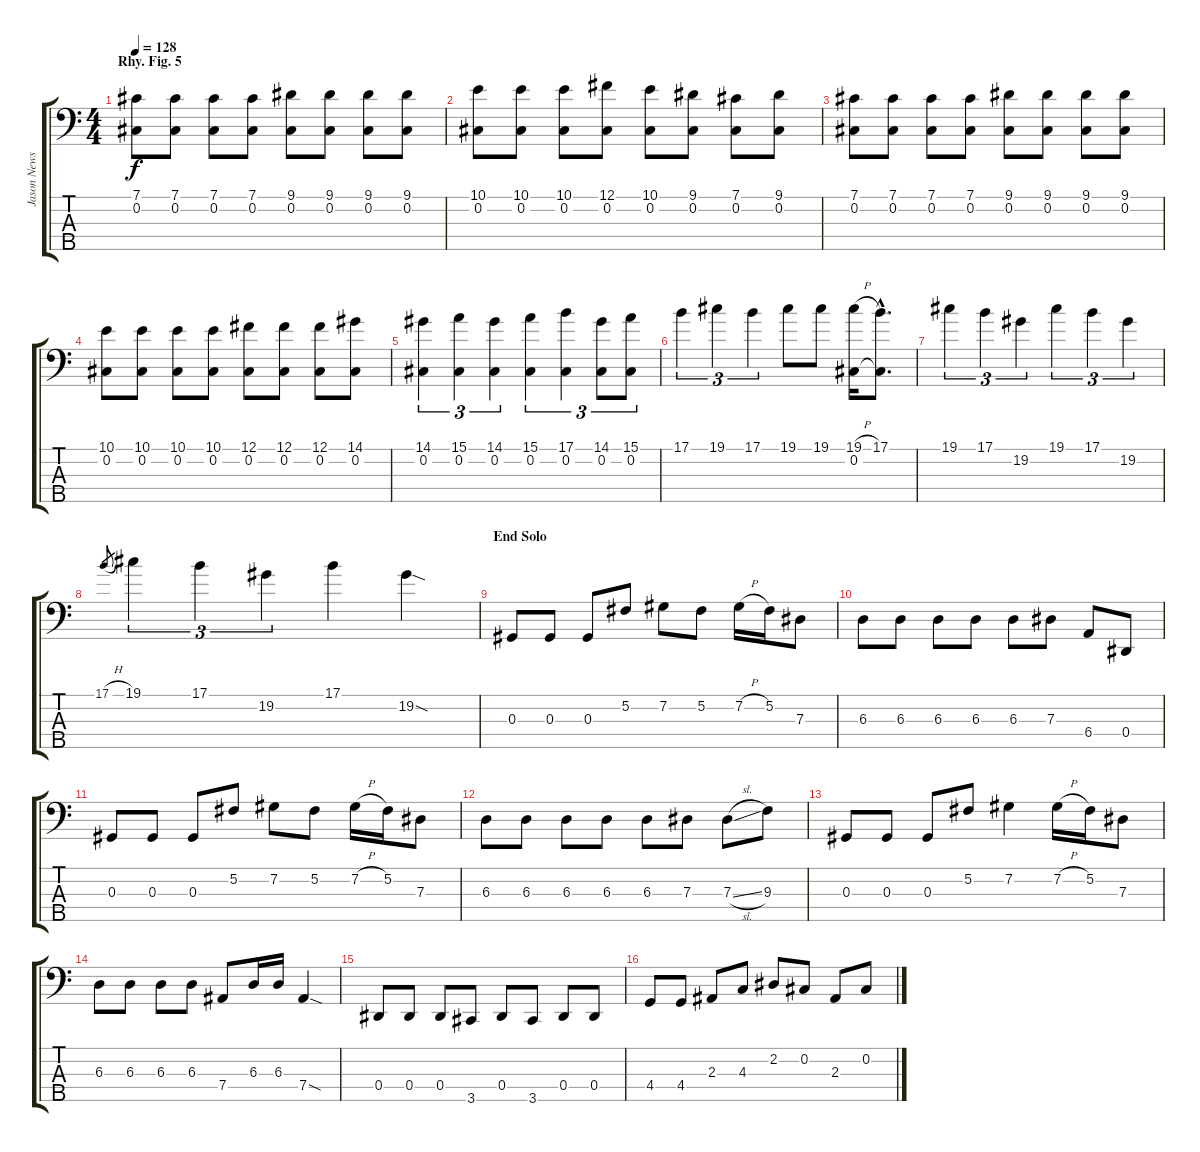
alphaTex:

\track ("Jason Newsted (Bass)" "Jason News") {instrument electricbasspick}
\staff {score tabs}
\tuning (Gb2 Db2 Ab1 Eb1 Bb0) {hide}
\ts (4 4)
\section ("" "Rhy. Fig. 5")
\tempo 128
\clef f4
\ks c
(7.1 0.2).8{dy f} (7.1 0.2).8 (7.1 0.2).8 (7.1 0.2).8 (9.1 0.2).8 (9.1 0.2).8 (9.1 0.2).8 (9.1 0.2).8 |
(10.1 0.2).8 (10.1 0.2).8 (10.1 0.2).8 (12.1 0.2).8 (10.1 0.2).8 (9.1 0.2).8 (7.1 0.2).8 (9.1 0.2).8 |
(7.1 0.2).8 (7.1 0.2).8 (7.1 0.2).8 (7.1 0.2).8 (9.1 0.2).8 (9.1 0.2).8 (9.1 0.2).8 (9.1 0.2).8 |
(10.1 0.2).8 (10.1 0.2).8 (10.1 0.2).8 (10.1 0.2).8 (12.1 0.2).8 (12.1 0.2).8 (12.1 0.2).8 (14.1 0.2).8 |
(14.1 0.2).4{tu (3 2)} (15.1 0.2).4{tu (3 2)} (14.1 0.2).4{tu (3 2)} (15.1 0.2).4{tu (3 2)} (17.1 0.2).4{tu (3 2)} (14.1 0.2).8{tu (3 2)} (15.1 0.2).8{tu (3 2)} |
17.1.4{tu (3 2)} 19.1.4{tu (3 2)} 17.1.4{tu (3 2)} 19.1.8 19.1.8 (19.1{h} 0.2).16 (17.1{hac} 0.2{hac t}).8{d} |
19.1.4{tu (3 2)} 17.1.4{tu (3 2)} 19.2.4{tu (3 2)} 19.1.4{tu (3 2)} 17.1.4{tu (3 2)} 19.2.4{tu (3 2)} |
17.1{h}.8{gr} 19.1.4{tu (3 2)} 17.1.4{tu (3 2)} 19.2.4{tu (3 2)} 17.1.4 19.2{sod}.4 |
\section ("" "End Solo")
0.3.8 0.3.8 0.3.8 5.2.8 7.2.8 5.2.8 7.2{h}.16 5.2.16 7.3.8 |
6.3.8 6.3.8 6.3.8 6.3.8 6.3.8 7.3.8 6.4.8 0.4.8 |
0.3.8 0.3.8 0.3.8 5.2.8 7.2.8 5.2.8 7.2{h}.16 5.2.16 7.3.8 |
6.3.8 6.3.8 6.3.8 6.3.8 6.3.8 7.3.8 7.3{sl}.8 9.3.8 |
0.3.8 0.3.8 0.3.8 5.2.8 7.2.4 7.2{h}.16 5.2.16 7.3.8 |
6.3.8 6.3.8 6.3.8 6.3.8 7.4.8 6.3.16 6.3.16 7.4{sod}.4 |
0.4.8 0.4.8 0.4.8 3.5.8 0.4.8 3.5.8 0.4.8 0.4.8 |
4.4.8 4.4.8 2.3.8 4.3.8 2.2.8 0.2.8 2.3.8 0.2.8
